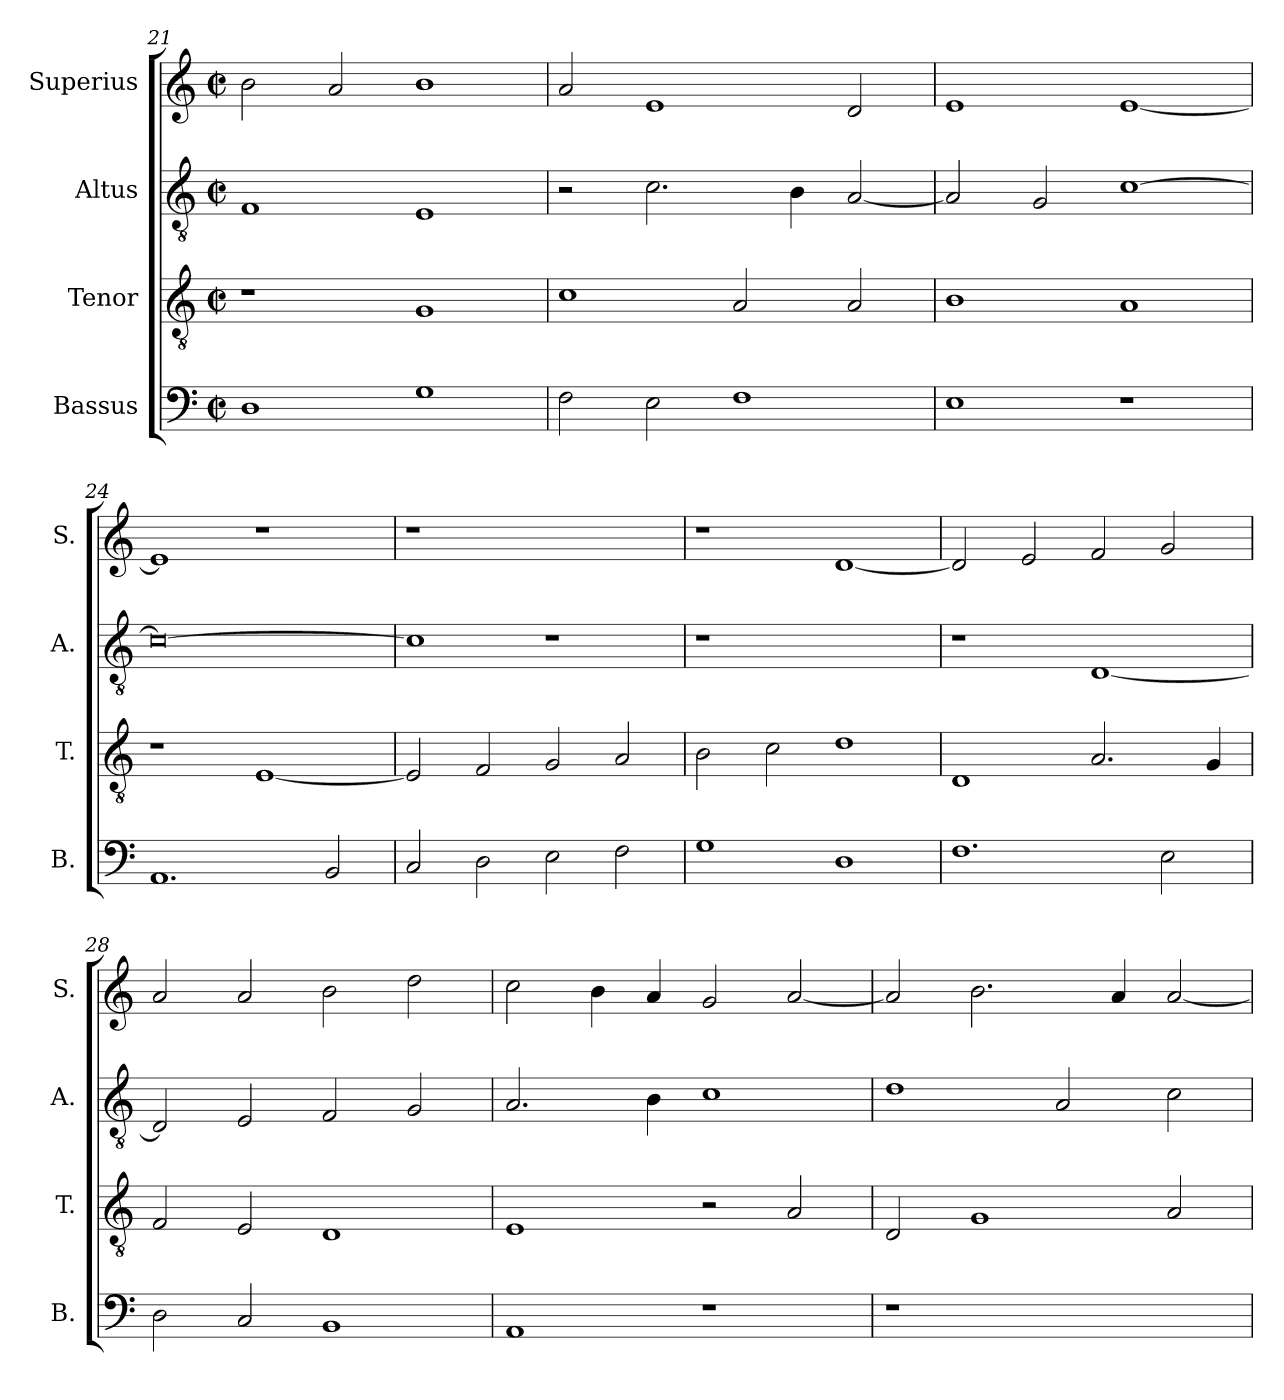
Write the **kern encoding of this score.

**kern	**kern	**kern	**kern
*part4	*part3	*part2	*part1
*staff4	*staff3	*staff2	*staff1
*I"Bassus	*I"Tenor	*I"Altus	*I"Superius
*I'B.	*I'T.	*I'A.	*I'S.
!!LO:LB:g=z
*clefF4	*clefGv2	*clefGv2	*clefG2
*	*ITrd7c12	*ITrd7c12	*
*k[]	*k[]	*k[]	*k[]
*C:	*C:	*C:	*C:
*M2/2	*M2/2	*M2/2	*M2/2
*met(c|)	*met(c|)	*met(c|)	*met(c|)
=21	=21	=21	=21
1Di	1r	1FFi	2bi\
.	.	.	2ai/
1Gi	1GGi	1EEi	1bi
=22	=22	=22	=22
2Fi\	1Ci	2r	2ai/
2Ei\	.	2.Ci\	1ei
1Fi	2AAi/	.	.
.	.	4BBi\	.
.	2AAi/	[<2AAi/	2di/
=23	=23	=23	=23
1Ei	1BBi	2AAi/]	1ei
.	.	2GGi/	.
1r	1AAi	[>1Ci	[<1ei
=24	=24	=24	=24
1.AAi	1r	0Ci_>	1ei]
.	[<1EEi	.	1r
2BBi/	.	.	.
=25	=25	=25	=25
!	!	!	!LO:N:vis=1
2Ci/	2EEi/]	1Ci]	1r
2Di\	2FFi/	.	.
2Ei\	2GGi/	1r	1ryy
2Fi\	2AAi/	.	.
!!LO:LB:g=z
=26	=26	=26	=26
!	!	!LO:N:vis=1	!
1Gi	2BBi\	1r	1r
.	2Ci\	.	.
1Di	1Di	1ryy	[<1di
=27	=27	=27	=27
1.Fi	1DDi	1r	2di/]
.	.	.	2ei/
.	2.AAi/	[<1DDi	2fi/
2Ei\	.	.	2gi/
.	4GGi/	.	.
=28	=28	=28	=28
2Di\	2FFi/	2DDi/]	2ai/
2Ci/	2EEi/	2EEi/	2ai/
1BBi	1DDi	2FFi/	2bi\
.	.	2GGi/	2ddi\
=29	=29	=29	=29
1AAi	1EEi	2.AAi/	2cci\
.	.	.	4bi\
.	.	4BBi\	4ai/
1r	2r	1Ci	2gi/
.	2AAi/	.	[<2ai/
=30	=30	=30	=30
!LO:N:vis=1	!	!	!
1r	2DDi/	1Di	2ai/]
.	1GGi	.	2.bi\
1ryy	.	2AAi/	.
.	.	.	4ai/
.	2AAi/	2Ci\	[<2ai/
=	=	=	=
*-	*-	*-	*-
